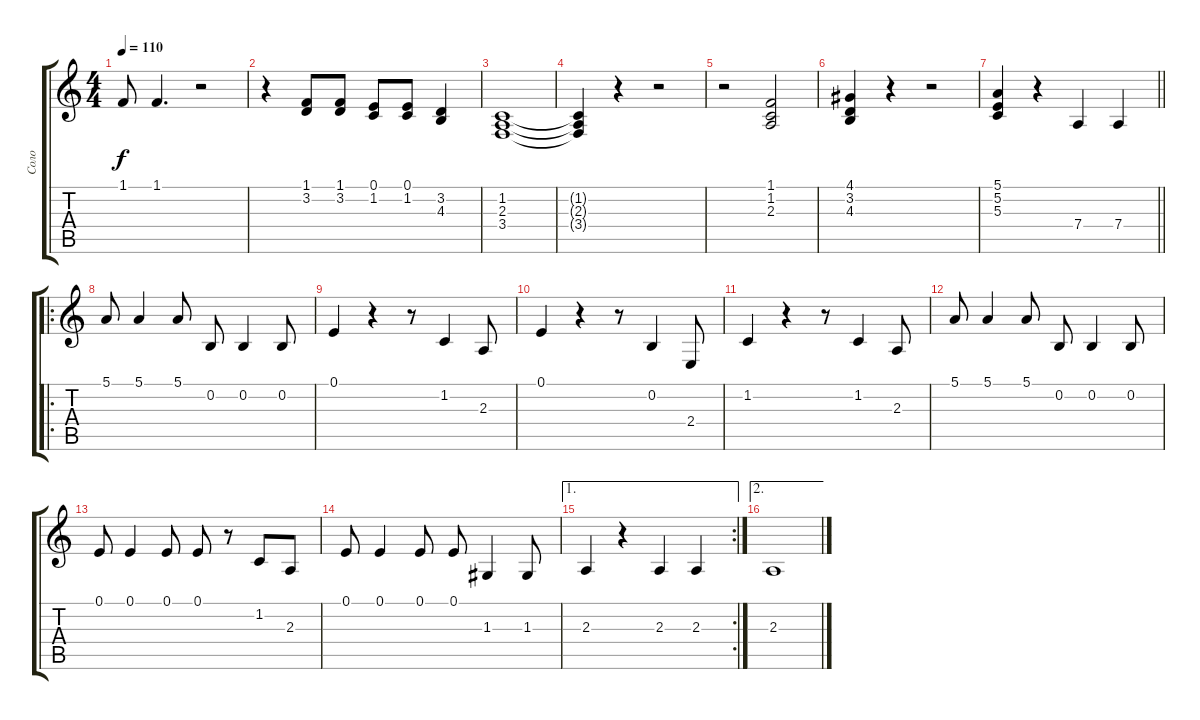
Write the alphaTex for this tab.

\track ("Соло" "Соло") {instrument honkytonkpiano}
\staff {score tabs}
\tuning (E4 B3 G3 D3 A2 E2) {hide}
\ts (4 4)
\tempo 110
\clef g2
\ks c
1.1.8{dy f} 1.1.4{d} r.2 |
r.4 (1.1 3.2).8 (1.1 3.2).8 (0.1 1.2).8 (0.1 1.2).8 (3.2 4.3).4 |
(1.2 2.3 3.4).1 |
(1.2{t} 2.3{t} 3.4{t}).4 r.4 r.2 |
r.2 (1.1 1.2 2.3).2 |
(4.1 3.2 4.3).4 r.4 r.2 |
\barLineRight lightlight
(5.1 5.2 5.3).4 r.4 7.4.4 7.4.4 |
\ro
5.1.8 5.1.4 5.1.8 0.2.8 0.2.4 0.2.8 |
0.1.4 r.4 r.8 1.2.4 2.3.8 |
0.1.4 r.4 r.8 0.2.4 2.4.8 |
1.2.4 r.4 r.8 1.2.4 2.3.8 |
5.1.8 5.1.4 5.1.8 0.2.8 0.2.4 0.2.8 |
0.1.8 0.1.4 0.1.8 0.1.8 r.8 1.2.8 2.3.8 |
0.1.8 0.1.4 0.1.8 0.1.8 1.3.4 1.3.8 |
\ae 1
\rc 2
2.3.4 r.4 2.3.4 2.3.4 |
\ae 2
2.3.1
